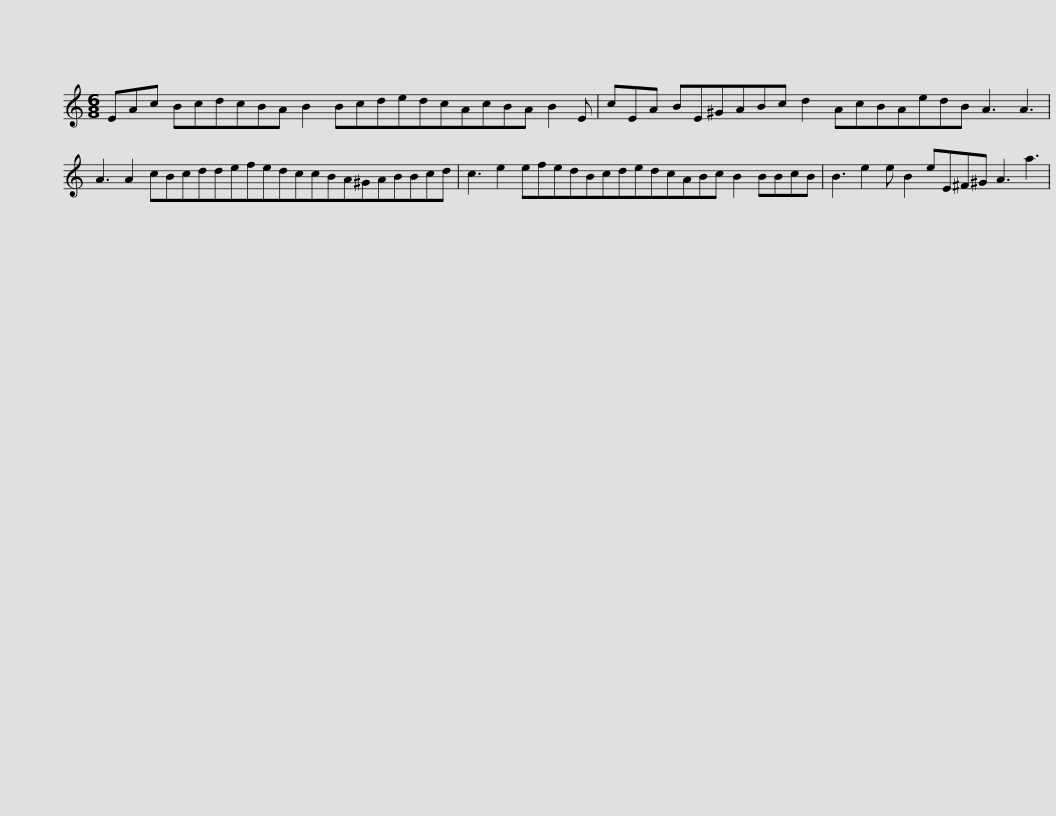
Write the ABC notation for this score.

X:1
L:1/8
M:6/8
I:linebreak $
K:C
V:1 treble
V:1
 EAc BcdcBA B2 BcdedcAcBA B2 E |$ cEA BE^GABc d2 AcBAedB A3 A3 |$ A3 A2 cBcddefedccBA^GABBcd |$ c3 e2 efedBcdedcABc B2 BBcB | B3 e2 e B2 eE^F^G A3 a3 | %5
